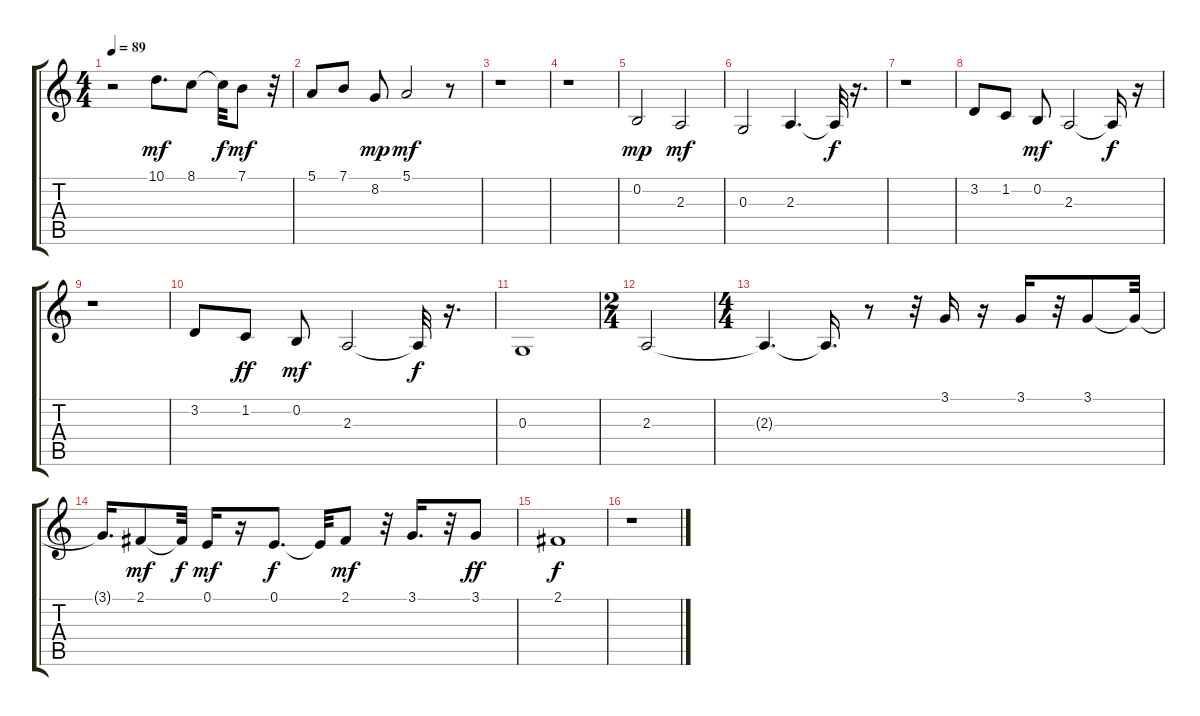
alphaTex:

\track "" {instrument panflute}
\staff {score tabs}
\tuning (E4 B3 G3 D3 A2 E2) {hide}
\ts (4 4)
\tempo 89
\clef g2
\ks c
r.2{dy mf} 10.1.8{d} 8.1.8 8.1{t}.32{dy f} 7.1.8{dy mf} r.32 |
5.1.8 7.1.8 8.2.8{dy mp} 5.1.2{dy mf} r.8 |
r.1 |
r.1 |
0.2.2{dy mp} 2.3.2{dy mf} |
0.3.2 2.3.4{d} 2.3{t}.32{dy f} r.16{d} |
r.1 |
3.2.8 1.2.8 0.2.8{dy mf} 2.3.2 2.3{t}.16{dy f} r.16 |
r.1 |
3.2.8 1.2.8{dy ff} 0.2.8{dy mf} 2.3.2 2.3{t}.32{dy f} r.16{d} |
0.3.1 |
\ts (2 4)
2.3.2 |
\ts (4 4)
2.3{t}.4{d} 2.3{t}.16{d} r.8 r.32 3.1.16 r.16 3.1.16 r.32 3.1.8 3.1{t}.32 |
3.1{t}.16{d} 2.1.8{dy mf} 2.1{t}.32{dy f} 0.1.16{dy mf} r.16 0.1.8{d dy f} 0.1{t}.32 2.1.8{dy mf} r.32 3.1.16{d} r.32 3.1.8{dy ff} |
2.1.1{dy f} |
r.1
